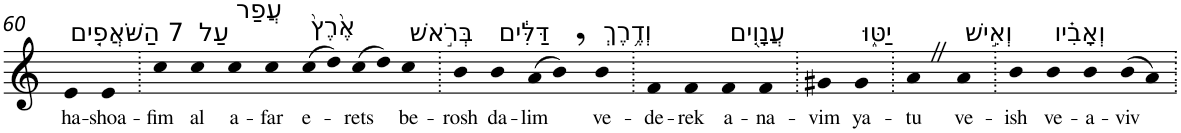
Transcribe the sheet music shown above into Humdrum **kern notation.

**kern	**text
*part1	*part1
*staff1	*staff1
*I"Piano	*
*I'Pno	*
!!LO:PB:g=z
*clefG2	*
*k[]	*
=60	=60
!LO:TX:a:t=7 הַשֹּׁאֲפִ֤ים	!
!	!LO:LY:b
4e	ha-
!	!LO:LY:b
4e	-shoa-
=61.	=61.
!	!LO:LY:b
4cc	-fim
!LO:TX:a:t=עַל	!
!	!LO:LY:b
4cc	al
!LO:TX:a:t=עֲפַר	!
!	!LO:LY:b
4cc	a-
!	!LO:LY:b
4cc	-far
!LO:TX:a:t=אֶ֙רֶץ֙	!
!	!LO:LY:b
(>8cc	e-
8dd)	.
!	!LO:LY:b
(>8cc	-rets
8dd)	.
!LO:TX:a:t=בְּרֹ֣אשׁ	!
!	!LO:LY:b
4cc	be-
=62.	=62.
!	!LO:LY:b
4b	-rosh
!LO:TX:a:t=דַּלִּ֔ים	!
!	!LO:LY:b
4b	da-
!	!LO:LY:b
(>8a	-lim
8b,)	.
!LO:TX:a:t=וְדֶ֥רֶךְ	!
!	!LO:LY:b
4b	ve-
=63.	=63.
!	!LO:LY:b
4f	-de-
!	!LO:LY:b
4f	-rek
!LO:TX:a:t=עֲנָוִ֖ים	!
!	!LO:LY:b
4f	a-
!	!LO:LY:b
4f	-na-
=64.	=64.
!	!LO:LY:b
4g#X	-vim
!LO:TX:a:t=יַטּ֑וּ	!
!	!LO:LY:b
4g#	ya-
=65.	=65.
!	!LO:LY:b
4aZ	-tu
!LO:TX:a:t=וְאִ֣ישׁ	!
!	!LO:LY:b
4a	ve-
=66.	=66.
!	!LO:LY:b
4b	-ish
!LO:TX:a:t=וְאָבִ֗יו	!
!	!LO:LY:b
4b	ve-
!	!LO:LY:b
4b	-a-
!	!LO:LY:b
(>8b	-viv
8a)	.
=.	=.
*-	*-
